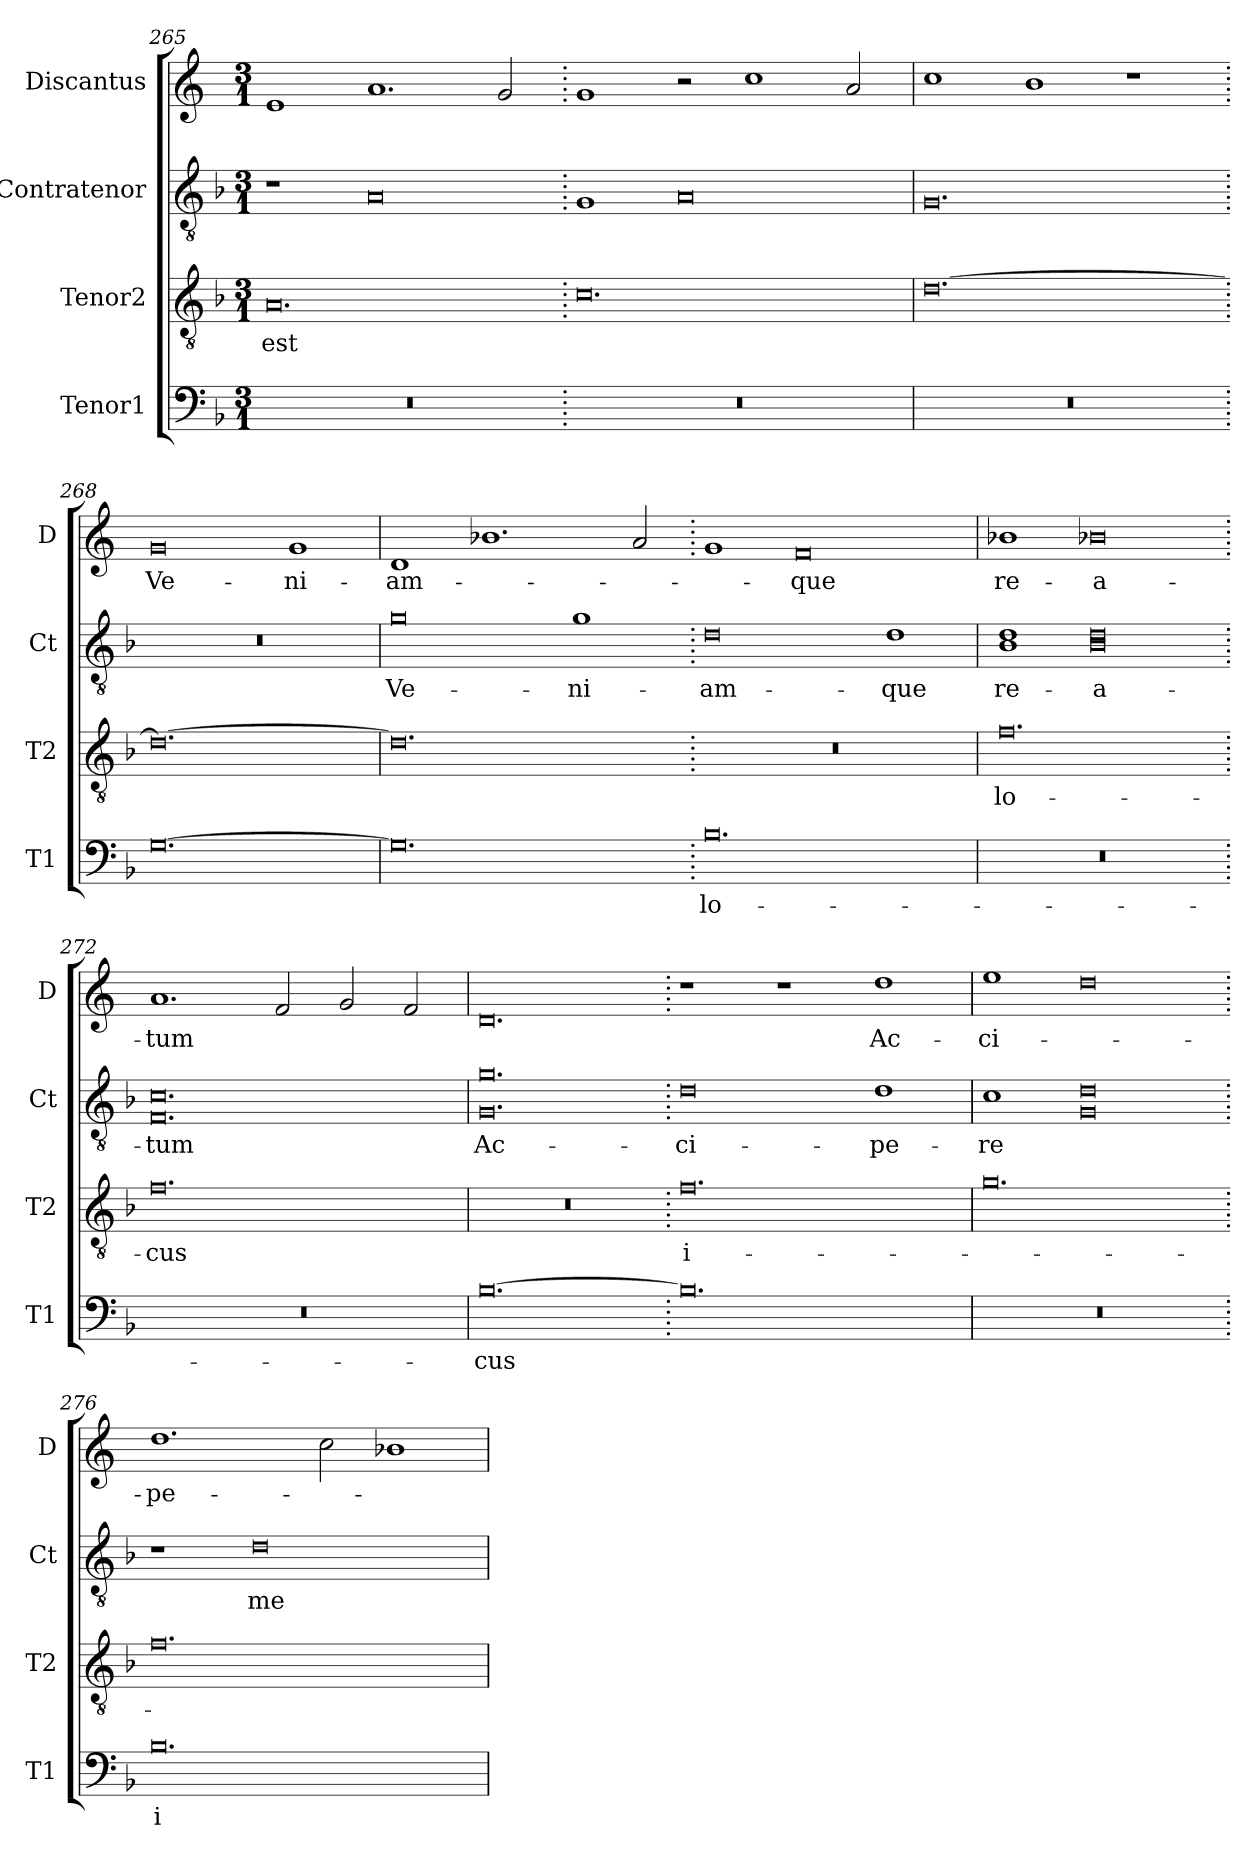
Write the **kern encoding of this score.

**kern	**text	**kern	**text	**kern	**text	**kern	**text
*part4	*part4	*part3	*part3	*part2	*part2	*part1	*part1
*staff4	*staff4	*staff3	*staff3	*staff2	*staff2	*staff1	*staff1
*I"Tenor1	*	*I"Tenor2	*	*I"Contratenor	*	*I"Discantus	*
*I'T1	*	*I'T2	*	*I'Ct	*	*I'D	*
*clefF4	*	*clefGv2	*	*clefGv2	*	*clefG2	*
*k[b-]	*	*k[b-]	*	*k[b-]	*	*k[]	*
*M3/1	*	*M3/1	*	*M3/1	*	*M3/1	*
=265	=265	=265	=265	=265	=265	=265	=265
0.r	.	0.A	est	1r	.	1e	.
.	.	.	.	0A	.	1.a	.
.	.	.	.	.	.	2g/	.
=266.	=266.	=266.	=266.	=266.	=266.	=266.	=266.
0.r	.	0.c	.	1G	.	1g	.
.	.	.	.	0A	.	2r	.
.	.	.	.	.	.	1cc	.
.	.	.	.	.	.	2a/	.
=267	=267	=267	=267	=267	=267	=267	=267
0.r	.	[0.d	.	0.G	.	1cc	.
.	.	.	.	.	.	1b	.
.	.	.	.	.	.	1r	.
=268.	=268.	=268.	=268.	=268.	=268.	=268.	=268.
[0.G	.	0.d_	.	0.r	.	0g	Ve-
.	.	.	.	.	.	1g	-ni-
=269	=269	=269	=269	=269	=269	=269	=269
0.G]	.	0.d]	.	0g	Ve-	1d	-am-
.	.	.	.	.	.	1.b-X	.
.	.	.	.	1g	-ni-	.	.
.	.	.	.	.	.	2a/	.
=270.	=270.	=270.	=270.	=270.	=270.	=270.	=270.
0.B-	lo-	0.r	.	0d	-am-	1g	.
.	.	.	.	.	.	0f	-que
.	.	.	.	1d	-que	.	.
=271	=271	=271	=271	=271	=271	=271	=271
0.r	.	0.f	lo-	1B-\ 1d\	re-	1b-X	re-
.	.	.	.	0B-\ 0d\	-a-	0b-X	-a-
=272.	=272.	=272.	=272.	=272.	=272.	=272.	=272.
0.r	.	0.f	-cus	0.F\ 0.c\	-tum	1.a	-tum
.	.	.	.	.	.	2f/	.
.	.	.	.	.	.	2g/	.
.	.	.	.	.	.	2f/	.
=273	=273	=273	=273	=273	=273	=273	=273
[0.B-	-cus	0.r	.	0.G\ 0.g\	Ac-	0.d	.
=274.	=274.	=274.	=274.	=274.	=274.	=274.	=274.
0.B-]	.	0.f	i-	0d	-ci-	1r	.
.	.	.	.	.	.	1r	.
.	.	.	.	1d	-pe-	1dd	Ac-
=275	=275	=275	=275	=275	=275	=275	=275
0.r	.	0.g	.	1c	-re	1ee	-ci-
.	.	.	.	0G\ 0d\	.	0dd	.
=276.	=276.	=276.	=276.	=276.	=276.	=276.	=276.
0.B-	i-	0.f	.	1r	.	1.dd	-pe-
.	.	.	.	0d	me-	.	.
.	.	.	.	.	.	2cc\	.
.	.	.	.	.	.	1b-X	.
=	=	=	=	=	=	=	=
*-	*-	*-	*-	*-	*-	*-	*-
